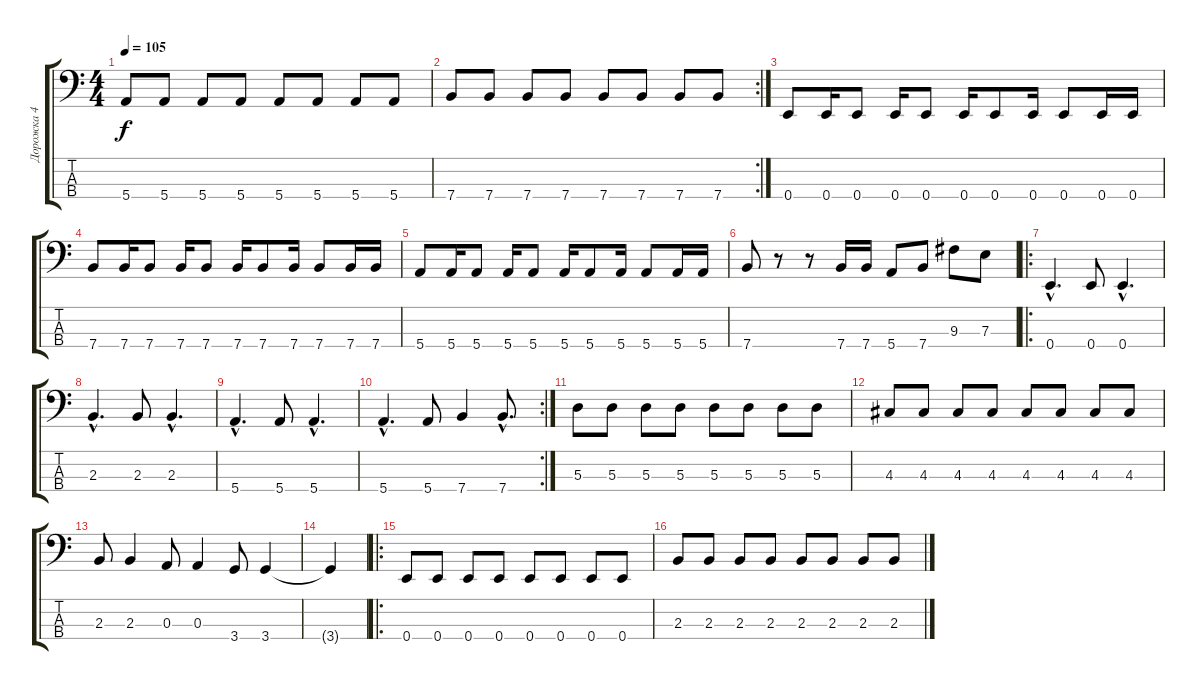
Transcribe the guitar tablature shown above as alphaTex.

\track ("Дорожка 4" "Дорожка 4") {instrument electricbassfinger}
\staff {score tabs}
\tuning (G2 D2 A1 E1) {hide}
\ts (4 4)
\tempo 105
\clef f4
\ks c
5.4.8{dy f} 5.4.8 5.4.8 5.4.8 5.4.8 5.4.8 5.4.8 5.4.8 |
\rc 2
7.4.8 7.4.8 7.4.8 7.4.8 7.4.8 7.4.8 7.4.8 7.4.8 |
0.4.8 0.4.16 0.4.8 0.4.16 0.4.8 0.4.16 0.4.8 0.4.16 0.4.8 0.4.16 0.4.16 |
7.4.8 7.4.16 7.4.8 7.4.16 7.4.8 7.4.16 7.4.8 7.4.16 7.4.8 7.4.16 7.4.16 |
5.4.8 5.4.16 5.4.8 5.4.16 5.4.8 5.4.16 5.4.8 5.4.16 5.4.8 5.4.16 5.4.16 |
7.4.8 r.8 r.8 7.4.16 7.4.16 5.4.8 7.4.8 9.3.8 7.3.8 |
\ro
0.4{hac}.4{d} 0.4.8 0.4{hac}.4{d} |
2.3{hac}.4{d} 2.3.8 2.3{hac}.4{d} |
5.4{hac}.4{d} 5.4.8 5.4{hac}.4{d} |
\rc 2
5.4{hac}.4{d} 5.4.8 7.4.4 7.4{hac}.8{d} |
5.3.8 5.3.8 5.3.8 5.3.8 5.3.8 5.3.8 5.3.8 5.3.8 |
4.3.8 4.3.8 4.3.8 4.3.8 4.3.8 4.3.8 4.3.8 4.3.8 |
2.3.8 2.3.4 0.3.8 0.3.4 3.4.8 3.4.4 |
3.4{t}.4 |
\ro
0.4.8 0.4.8 0.4.8 0.4.8 0.4.8 0.4.8 0.4.8 0.4.8 |
2.3.8 2.3.8 2.3.8 2.3.8 2.3.8 2.3.8 2.3.8 2.3.8
